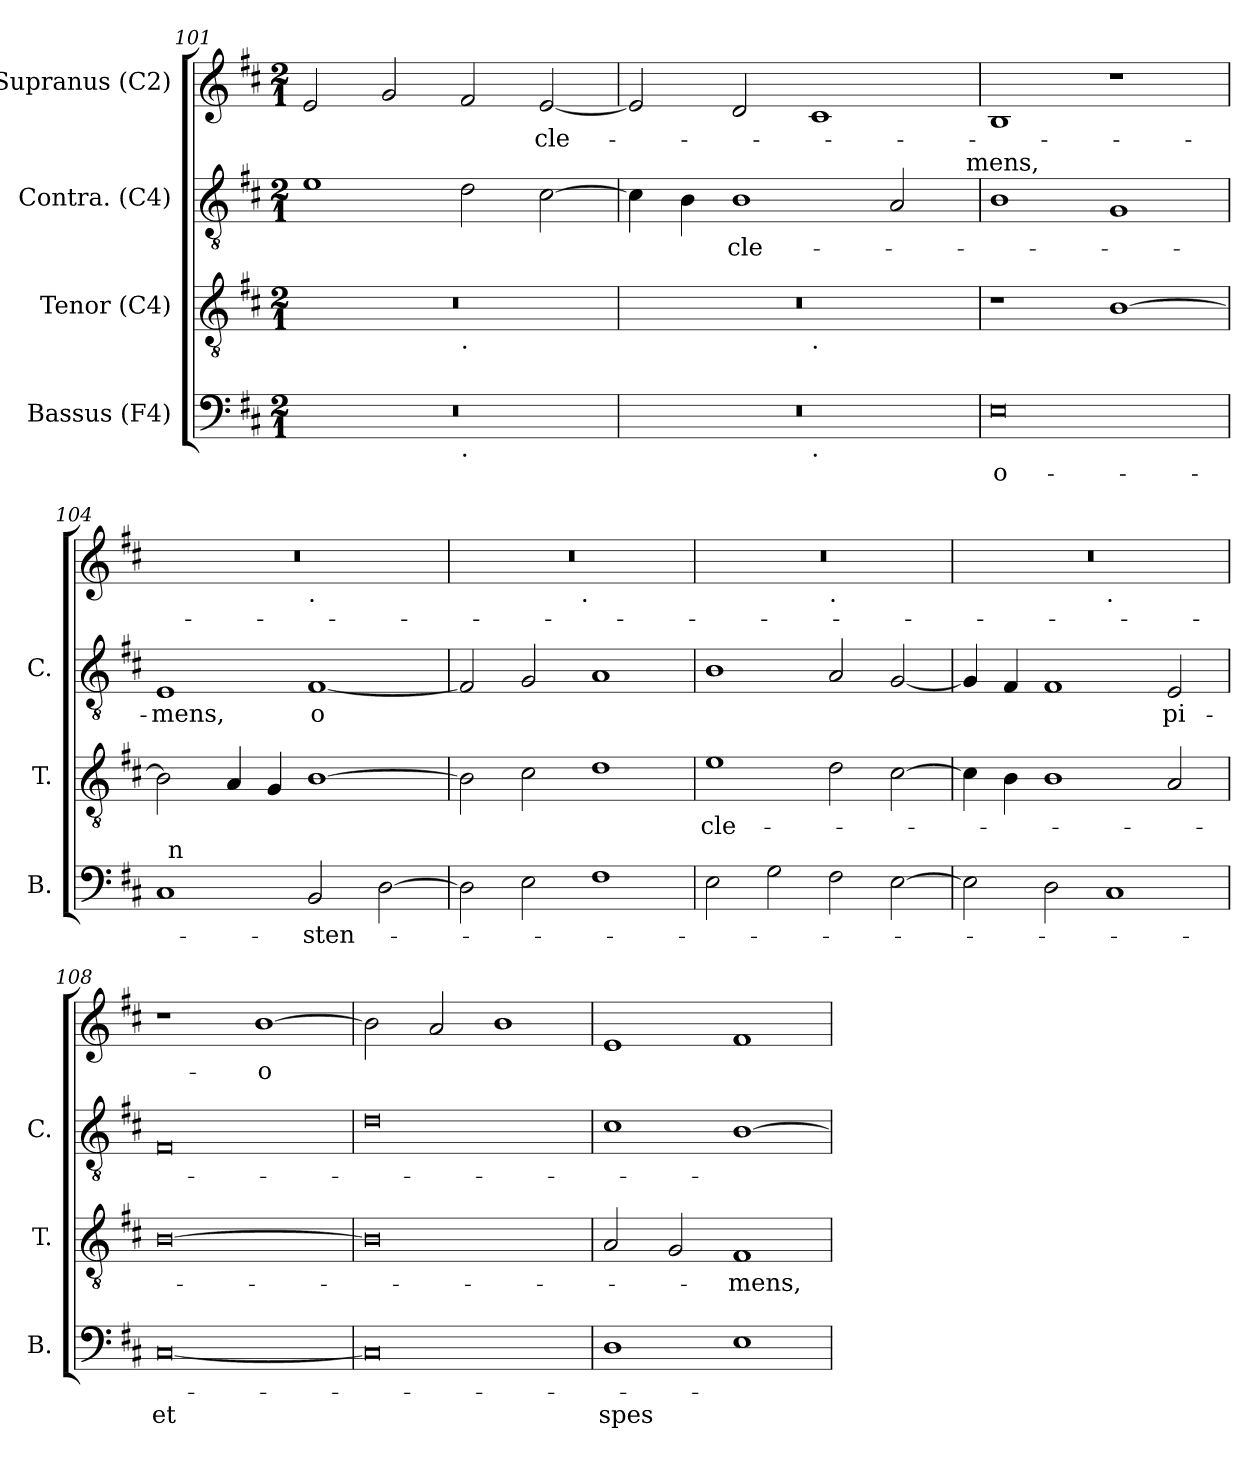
**kern	**text	**text	**kern	**text	**kern	**text	**kern	**text
*part4	*part4	*part4	*part3	*part3	*part2	*part2	*part1	*part1
*staff4	*staff4	*staff4	*staff3	*staff3	*staff2	*staff2	*staff1	*staff1
*I"Bassus (F4)	*	*	*I"Tenor (C4)	*	*I"Contra. (C4)	*	*I"Supranus (C2)	*
*I'B.	*	*	*I'T.	*	*I'C.	*	*	*
!!LO:LB:g=z
*clefF4	*	*	*clefGv2	*	*clefGv2	*	*clefG2	*
*k[f#c#]	*	*	*k[f#c#]	*	*k[f#c#]	*	*k[f#c#]	*
*D:	*	*	*D:	*	*D:	*	*D:	*
*M2/1	*	*	*M2/1	*	*M2/1	*	*M2/1	*
=101	=101	=101	=101	=101	=101	=101	=101	=101
*^	*	*	*^	*	*	*	*	*
0r	1ryy	.	.	0r	1ryy	.	1e	.	2e/	.
.	.	.	.	.	.	.	.	.	2g/	.
!	!	!	!	!	!LO:TX:b:t=.	!	!	!	!	!
!	!LO:TX:b:t=.	!	!	!	!	!	!	!	!	!
.	1ryy	.	.	.	1ryy	.	2d\	.	2f#/	.
!	!	!	!	!	!	!	!	!	!	!LO:LY:b
.	.	.	.	.	.	.	[>2c#\	.	[<2e/	cle-
=102	=102	=102	=102	=102	=102	=102	=102	=102	=102	=102
*	*	*	*	*	*	*	*^	*	*	*
0r	1ryy	.	.	0r	1ryy	.	4c#\]	1ryy	.	2e/]	.
.	.	.	.	.	.	.	4B\	.	.	.	.
!	!	!	!	!	!	!	!	!	!LO:LY:b	!	!
.	.	.	.	.	.	.	1B	.	cle-	2d/	.
!	!	!	!	!	!LO:TX:b:t=.	!	!	!	!	!	!
!	!LO:TX:b:t=.	!	!	!	!	!	!	!	!	!	!
.	1ryy	.	.	.	1ryy	.	.	2ryy	.	1c#	.
.	.	.	.	.	.	.	2A/	4...ryy	.	.	.
!	!	!	!	!	!	!	!	!LO:TX:a:t=mens,	!	!	!
.	.	.	.	.	.	.	.	32ryy	.	.	.
=103	=103	=103	=103	=103	=103	=103	=103	=103	=103	=103	=103
!	!	!LO:LY:b:rj	!	!	!	!	!	!	!	!	!
*v	*v	*	*	*	*	*	*v	*v	*	*	*
*	*	*	*v	*v	*	*	*	*	*
0E	-o-	.	1r	.	1B	.	1B	.
.	.	.	[>1B>	.	1G	.	1r	.
=104	=104	=104	=104	=104	=104	=104	=104	=104
!	!	!	!	!	!	!LO:LY:b	!	!
*^	*	*	*	*	*	*	*^	*
1C#	32ryy	.	.	2B\]	.	1E	-mens,	0r	1ryy	.
!	!LO:TX:a:t=n	!	!	!	!	!	!	!	!	!
.	1ryy	.	.	.	.	.	.	.	.	.
.	.	.	.	4A/	.	.	.	.	.	.
.	.	.	.	4G/	.	.	.	.	.	.
!	!	!	!	!	!	!	!	!	!LO:TX:b:t=.	!
!	!	!LO:LY:b	!	!	!	!	!LO:LY:b:rj	!	!	!
2BB/	.	-sten-	.	[>1B	.	[<1F#	o	.	1ryy	.
.	2ryy	.	.	.	.	.	.	.	.	.
[>2D\	.	.	.	.	.	.	.	.	.	.
.	4...ryy	.	.	.	.	.	.	.	.	.
*v	*v	*	*	*	*	*	*	*	*	*
=105	=105	=105	=105	=105	=105	=105	=105	=105	=105
2D\]	.	.	2B\]	.	2F#/]	.	0r	2ryy	.
2E\	.	.	2c#\	.	2G/	.	.	4...ryy	.
!	!	!	!	!	!	!	!	!LO:TX:b:t=.	!
.	.	.	.	.	.	.	.	1ryy	.
1F#	.	.	1d	.	1A	.	.	.	.
.	.	.	.	.	.	.	.	32ryy	.
!!LO:PB:g=z	!!
=106	=106	=106	=106	=106	=106	=106	=106	=106	=106
!	!	!	!	!LO:LY:b	!	!	!	!	!
2E\	.	.	1e	cle-	1B	.	0r	1ryy	.
2G\	.	.	.	.	.	.	.	.	.
!	!	!	!	!	!	!	!	!LO:TX:b:t=.	!
2F#\	.	.	2d\	.	2A/	.	.	1ryy	.
[>2E\	.	.	[>2c#\	.	[<2G/	.	.	.	.
=107	=107	=107	=107	=107	=107	=107	=107	=107	=107
2E\]	.	.	4c#\]	.	4G/]	.	0r	1ryy	.
.	.	.	4B\	.	4F#/	.	.	.	.
2D\	.	.	1B	.	1F#	.	.	.	.
!	!	!	!	!	!	!	!	!LO:TX:b:t=.	!
1C#	.	.	.	.	.	.	.	1ryy	.
!	!	!	!	!	!	!LO:LY:b	!	!	!
.	.	.	2A/	.	2E/	pi-	.	.	.
=108	=108	=108	=108	=108	=108	=108	=108	=108	=108
!	!	!LO:LY:b	!	!	!	!	!	!	!
*	*	*	*	*	*	*	*v	*v	*
[<0C#	.	et	[>0B	.	0F#	.	1r	.
!	!	!	!	!	!	!	!	!LO:LY:b:rj
.	.	.	.	.	.	.	[>1b	-o
=109	=109	=109	=109	=109	=109	=109	=109	=109
0C#]	.	.	0B]	.	0d	.	2b\]	.
.	.	.	.	.	.	.	2a/	.
.	.	.	.	.	.	.	1b	.
=110	=110	=110	=110	=110	=110	=110	=110	=110
!	!	!LO:LY:b	!	!	!	!	!	!
1D	.	spes	2A/	.	1c#	.	1e	.
.	.	.	2G/	.	.	.	.	.
!	!	!	!	!LO:LY:b	!	!	!	!
1E	.	.	1F#	-mens,	[<1B	.	1f#	.
=	=	=	=	=	=	=	=	=
*-	*-	*-	*-	*-	*-	*-	*-	*-
